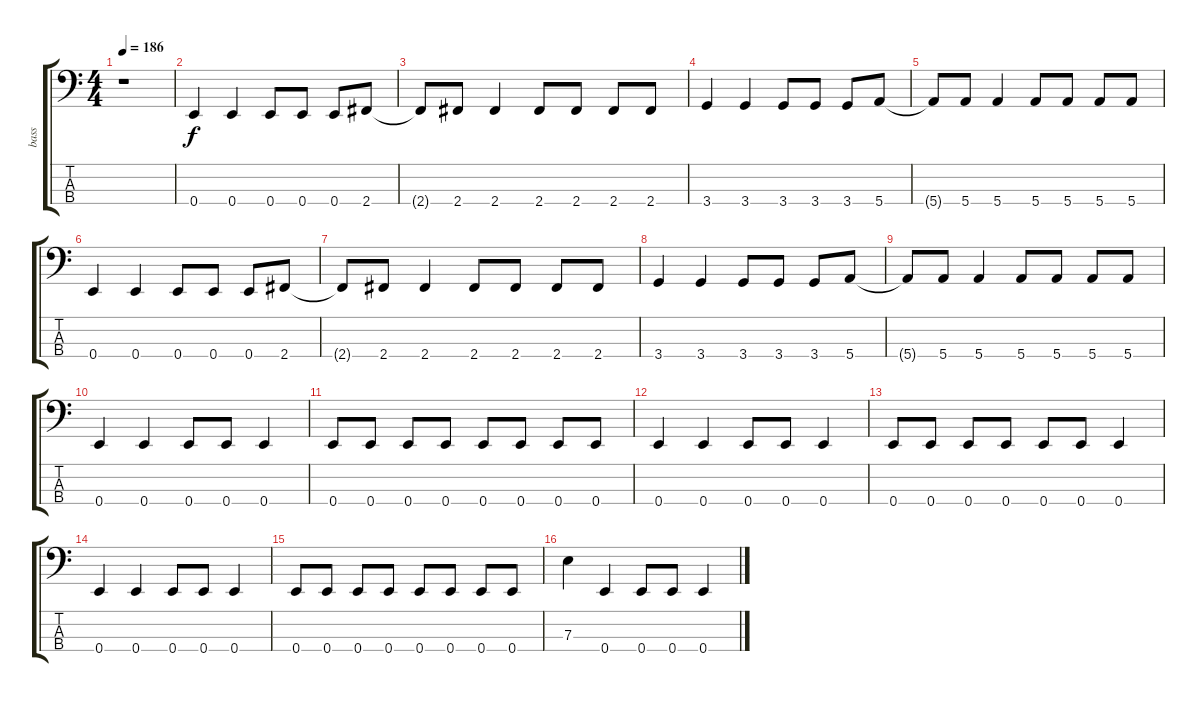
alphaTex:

\track ("bass" "bass") {instrument electricbasspick}
\staff {score tabs}
\tuning (G2 D2 A1 E1) {hide}
\ts (4 4)
\tempo 186
\clef f4
\ks c
r.1{dy f instrument electricbasspick} |
0.4.4 0.4.4 0.4.8 0.4.8 0.4.8 2.4.8 |
2.4{t}.8 2.4.8 2.4.4 2.4.8 2.4.8 2.4.8 2.4.8 |
3.4.4 3.4.4 3.4.8 3.4.8 3.4.8 5.4.8 |
5.4{t}.8 5.4.8 5.4.4 5.4.8 5.4.8 5.4.8 5.4.8 |
0.4.4 0.4.4 0.4.8 0.4.8 0.4.8 2.4.8 |
2.4{t}.8 2.4.8 2.4.4 2.4.8 2.4.8 2.4.8 2.4.8 |
3.4.4 3.4.4 3.4.8 3.4.8 3.4.8 5.4.8 |
5.4{t}.8 5.4.8 5.4.4 5.4.8 5.4.8 5.4.8 5.4.8 |
0.4.4 0.4.4 0.4.8 0.4.8 0.4.4 |
0.4.8 0.4.8 0.4.8 0.4.8 0.4.8 0.4.8 0.4.8 0.4.8 |
0.4.4 0.4.4 0.4.8 0.4.8 0.4.4 |
0.4.8 0.4.8 0.4.8 0.4.8 0.4.8 0.4.8 0.4.4 |
0.4.4 0.4.4 0.4.8 0.4.8 0.4.4 |
0.4.8 0.4.8 0.4.8 0.4.8 0.4.8 0.4.8 0.4.8 0.4.8 |
7.3.4 0.4.4 0.4.8 0.4.8 0.4.4
